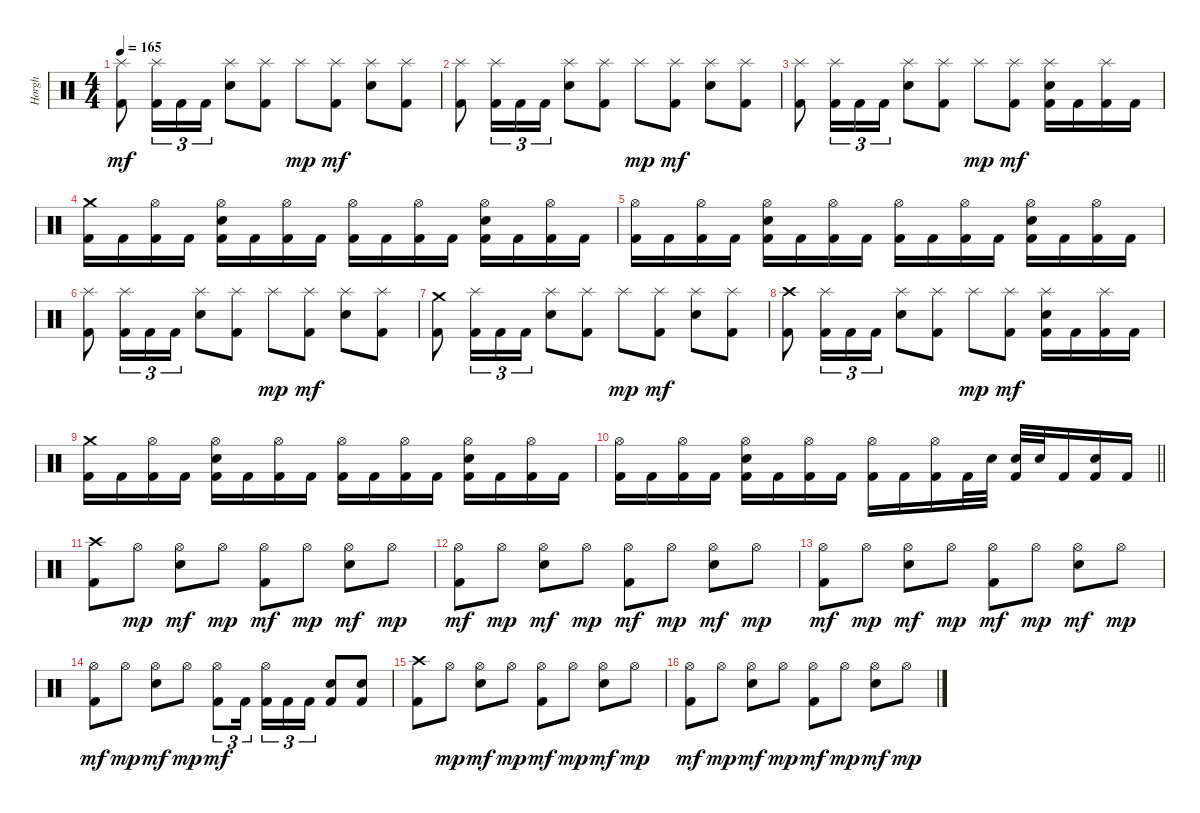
\track ("Horgh" "Horgh") {instrument percussion}
\staff {score}
\articulation defaults
\ts (4 4)
\tempo 165
\clef neutral
\ks c
("Splash (hit)" "Kick (hit) 2").8{dy mf} ("Splash (hit)" "Kick (hit) 2").16{tu (3 2)} "Kick (hit) 2".16{tu (3 2)} "Kick (hit) 2".16{tu (3 2)} ("Splash (hit)" "Electric Snare (hit)").8 ("Splash (hit)" "Kick (hit) 2").8 "Splash (hit)".8{dy mp} ("Splash (hit)" "Kick (hit) 2").8{dy mf} ("Splash (hit)" "Electric Snare (hit)").8 ("Splash (hit)" "Kick (hit) 2").8 |
("Splash (hit)" "Kick (hit) 2").8 ("Splash (hit)" "Kick (hit) 2").16{tu (3 2)} "Kick (hit) 2".16{tu (3 2)} "Kick (hit) 2".16{tu (3 2)} ("Splash (hit)" "Electric Snare (hit)").8 ("Splash (hit)" "Kick (hit) 2").8 "Splash (hit)".8{dy mp} ("Splash (hit)" "Kick (hit) 2").8{dy mf} ("Splash (hit)" "Electric Snare (hit)").8 ("Splash (hit)" "Kick (hit) 2").8 |
("Splash (hit)" "Kick (hit) 2").8 ("Splash (hit)" "Kick (hit) 2").16{tu (3 2)} "Kick (hit) 2".16{tu (3 2)} "Kick (hit) 2".16{tu (3 2)} ("Splash (hit)" "Electric Snare (hit)").8 ("Splash (hit)" "Kick (hit) 2").8 "Splash (hit)".8{dy mp} ("Splash (hit)" "Kick (hit) 2").8{dy mf} ("Splash (hit)" "Electric Snare (hit)" "Kick (hit) 2").16 "Kick (hit) 2".16 ("Splash (hit)" "Kick (hit) 2").16 "Kick (hit) 2".16 |
("Crash medium (hit)" "Kick (hit) 2").16 "Kick (hit) 2".16 ("Hi-Hat (open)" "Kick (hit) 2").16 "Kick (hit) 2".16 ("Hi-Hat (open)" "Electric Snare (hit)" "Kick (hit) 2").16 "Kick (hit) 2".16 ("Hi-Hat (open)" "Kick (hit) 2").16 "Kick (hit) 2".16 ("Hi-Hat (open)" "Kick (hit) 2").16 "Kick (hit) 2".16 ("Hi-Hat (open)" "Kick (hit) 2").16 "Kick (hit) 2".16 ("Hi-Hat (open)" "Electric Snare (hit)" "Kick (hit) 2").16 "Kick (hit) 2".16 ("Hi-Hat (open)" "Kick (hit) 2").16 "Kick (hit) 2".16 |
("Hi-Hat (open)" "Kick (hit) 2").16 "Kick (hit) 2".16 ("Hi-Hat (open)" "Kick (hit) 2").16 "Kick (hit) 2".16 ("Hi-Hat (open)" "Electric Snare (hit)" "Kick (hit) 2").16 "Kick (hit) 2".16 ("Hi-Hat (open)" "Kick (hit) 2").16 "Kick (hit) 2".16 ("Hi-Hat (open)" "Kick (hit) 2").16 "Kick (hit) 2".16 ("Hi-Hat (open)" "Kick (hit) 2").16 "Kick (hit) 2".16 ("Hi-Hat (open)" "Electric Snare (hit)" "Kick (hit) 2").16 "Kick (hit) 2".16 ("Hi-Hat (open)" "Kick (hit) 2").16 "Kick (hit) 2".16 |
("Splash (hit)" "Kick (hit) 2").8 ("Splash (hit)" "Kick (hit) 2").16{tu (3 2)} "Kick (hit) 2".16{tu (3 2)} "Kick (hit) 2".16{tu (3 2)} ("Splash (hit)" "Electric Snare (hit)").8 ("Splash (hit)" "Kick (hit) 2").8 "Splash (hit)".8{dy mp} ("Splash (hit)" "Kick (hit) 2").8{dy mf} ("Splash (hit)" "Electric Snare (hit)").8 ("Splash (hit)" "Kick (hit) 2").8 |
("Crash medium (hit)" "Kick (hit) 2").8 ("Splash (hit)" "Kick (hit) 2").16{tu (3 2)} "Kick (hit) 2".16{tu (3 2)} "Kick (hit) 2".16{tu (3 2)} ("Splash (hit)" "Electric Snare (hit)").8 ("Splash (hit)" "Kick (hit) 2").8 "Splash (hit)".8{dy mp} ("Splash (hit)" "Kick (hit) 2").8{dy mf} ("Splash (hit)" "Electric Snare (hit)").8 ("Splash (hit)" "Kick (hit) 2").8 |
("Crash high (hit)" "Kick (hit) 2").8 ("Splash (hit)" "Kick (hit) 2").16{tu (3 2)} "Kick (hit) 2".16{tu (3 2)} "Kick (hit) 2".16{tu (3 2)} ("Splash (hit)" "Electric Snare (hit)").8 ("Splash (hit)" "Kick (hit) 2").8 "Splash (hit)".8{dy mp} ("Splash (hit)" "Kick (hit) 2").8{dy mf} ("Splash (hit)" "Electric Snare (hit)" "Kick (hit) 2").16 "Kick (hit) 2".16 ("Splash (hit)" "Kick (hit) 2").16 "Kick (hit) 2".16 |
("Crash medium (hit)" "Kick (hit) 2").16 "Kick (hit) 2".16 ("Hi-Hat (open)" "Kick (hit) 2").16 "Kick (hit) 2".16 ("Hi-Hat (open)" "Electric Snare (hit)" "Kick (hit) 2").16 "Kick (hit) 2".16 ("Hi-Hat (open)" "Kick (hit) 2").16 "Kick (hit) 2".16 ("Hi-Hat (open)" "Kick (hit) 2").16 "Kick (hit) 2".16 ("Hi-Hat (open)" "Kick (hit) 2").16 "Kick (hit) 2".16 ("Hi-Hat (open)" "Electric Snare (hit)" "Kick (hit) 2").16 "Kick (hit) 2".16 ("Hi-Hat (open)" "Kick (hit) 2").16 "Kick (hit) 2".16 |
\barLineRight lightlight
("Hi-Hat (open)" "Kick (hit) 2").16 "Kick (hit) 2".16 ("Hi-Hat (open)" "Kick (hit) 2").16 "Kick (hit) 2".16 ("Hi-Hat (open)" "Electric Snare (hit)" "Kick (hit) 2").16 "Kick (hit) 2".16 ("Hi-Hat (open)" "Kick (hit) 2").16 "Kick (hit) 2".16 ("Hi-Hat (open)" "Kick (hit) 2").16 "Kick (hit) 2".16 ("Hi-Hat (open)" "Kick (hit) 2").16 "Kick (hit) 2".32 "Electric Snare (hit)".32 ("Electric Snare (hit)" "Kick (hit) 2").32 "Electric Snare (hit)".32 "Kick (hit) 2".16 ("Electric Snare (hit)" "Kick (hit) 2").16 "Kick (hit) 2".16 |
("Crash high (hit)" "Kick (hit) 2").8 "Hi-Hat (open)".8{dy mp} ("Hi-Hat (open)" "Electric Snare (hit)").8{dy mf} "Hi-Hat (open)".8{dy mp} ("Hi-Hat (open)" "Kick (hit) 2").8{dy mf} "Hi-Hat (open)".8{dy mp} ("Hi-Hat (open)" "Electric Snare (hit)").8{dy mf} "Hi-Hat (open)".8{dy mp} |
("Hi-Hat (open)" "Kick (hit) 2").8{dy mf} "Hi-Hat (open)".8{dy mp} ("Hi-Hat (open)" "Electric Snare (hit)").8{dy mf} "Hi-Hat (open)".8{dy mp} ("Hi-Hat (open)" "Kick (hit) 2").8{dy mf} "Hi-Hat (open)".8{dy mp} ("Hi-Hat (open)" "Electric Snare (hit)").8{dy mf} "Hi-Hat (open)".8{dy mp} |
("Hi-Hat (open)" "Kick (hit) 2").8{dy mf} "Hi-Hat (open)".8{dy mp} ("Hi-Hat (open)" "Electric Snare (hit)").8{dy mf} "Hi-Hat (open)".8{dy mp} ("Hi-Hat (open)" "Kick (hit) 2").8{dy mf} "Hi-Hat (open)".8{dy mp} ("Hi-Hat (open)" "Electric Snare (hit)").8{dy mf} "Hi-Hat (open)".8{dy mp} |
("Hi-Hat (open)" "Kick (hit) 2").8{dy mf} "Hi-Hat (open)".8{dy mp} ("Hi-Hat (open)" "Electric Snare (hit)").8{dy mf} "Hi-Hat (open)".8{dy mp} ("Hi-Hat (open)" "Kick (hit) 2").8{tu (3 2) dy mf} "Kick (hit) 2".16{tu (3 2) beam splitsecondary} ("Hi-Hat (open)" "Kick (hit) 2").16{tu (3 2)} "Kick (hit) 2".16{tu (3 2)} "Kick (hit) 2".16{tu (3 2)} ("Electric Snare (hit)" "Kick (hit) 2").8 ("Electric Snare (hit)" "Kick (hit) 2").8 |
("Crash high (hit)" "Kick (hit) 2").8 "Hi-Hat (open)".8{dy mp} ("Hi-Hat (open)" "Electric Snare (hit)").8{dy mf} "Hi-Hat (open)".8{dy mp} ("Hi-Hat (open)" "Kick (hit) 2").8{dy mf} "Hi-Hat (open)".8{dy mp} ("Hi-Hat (open)" "Electric Snare (hit)").8{dy mf} "Hi-Hat (open)".8{dy mp} |
("Hi-Hat (open)" "Kick (hit) 2").8{dy mf} "Hi-Hat (open)".8{dy mp} ("Hi-Hat (open)" "Electric Snare (hit)").8{dy mf} "Hi-Hat (open)".8{dy mp} ("Hi-Hat (open)" "Kick (hit) 2").8{dy mf} "Hi-Hat (open)".8{dy mp} ("Hi-Hat (open)" "Electric Snare (hit)").8{dy mf} "Hi-Hat (open)".8{dy mp}
